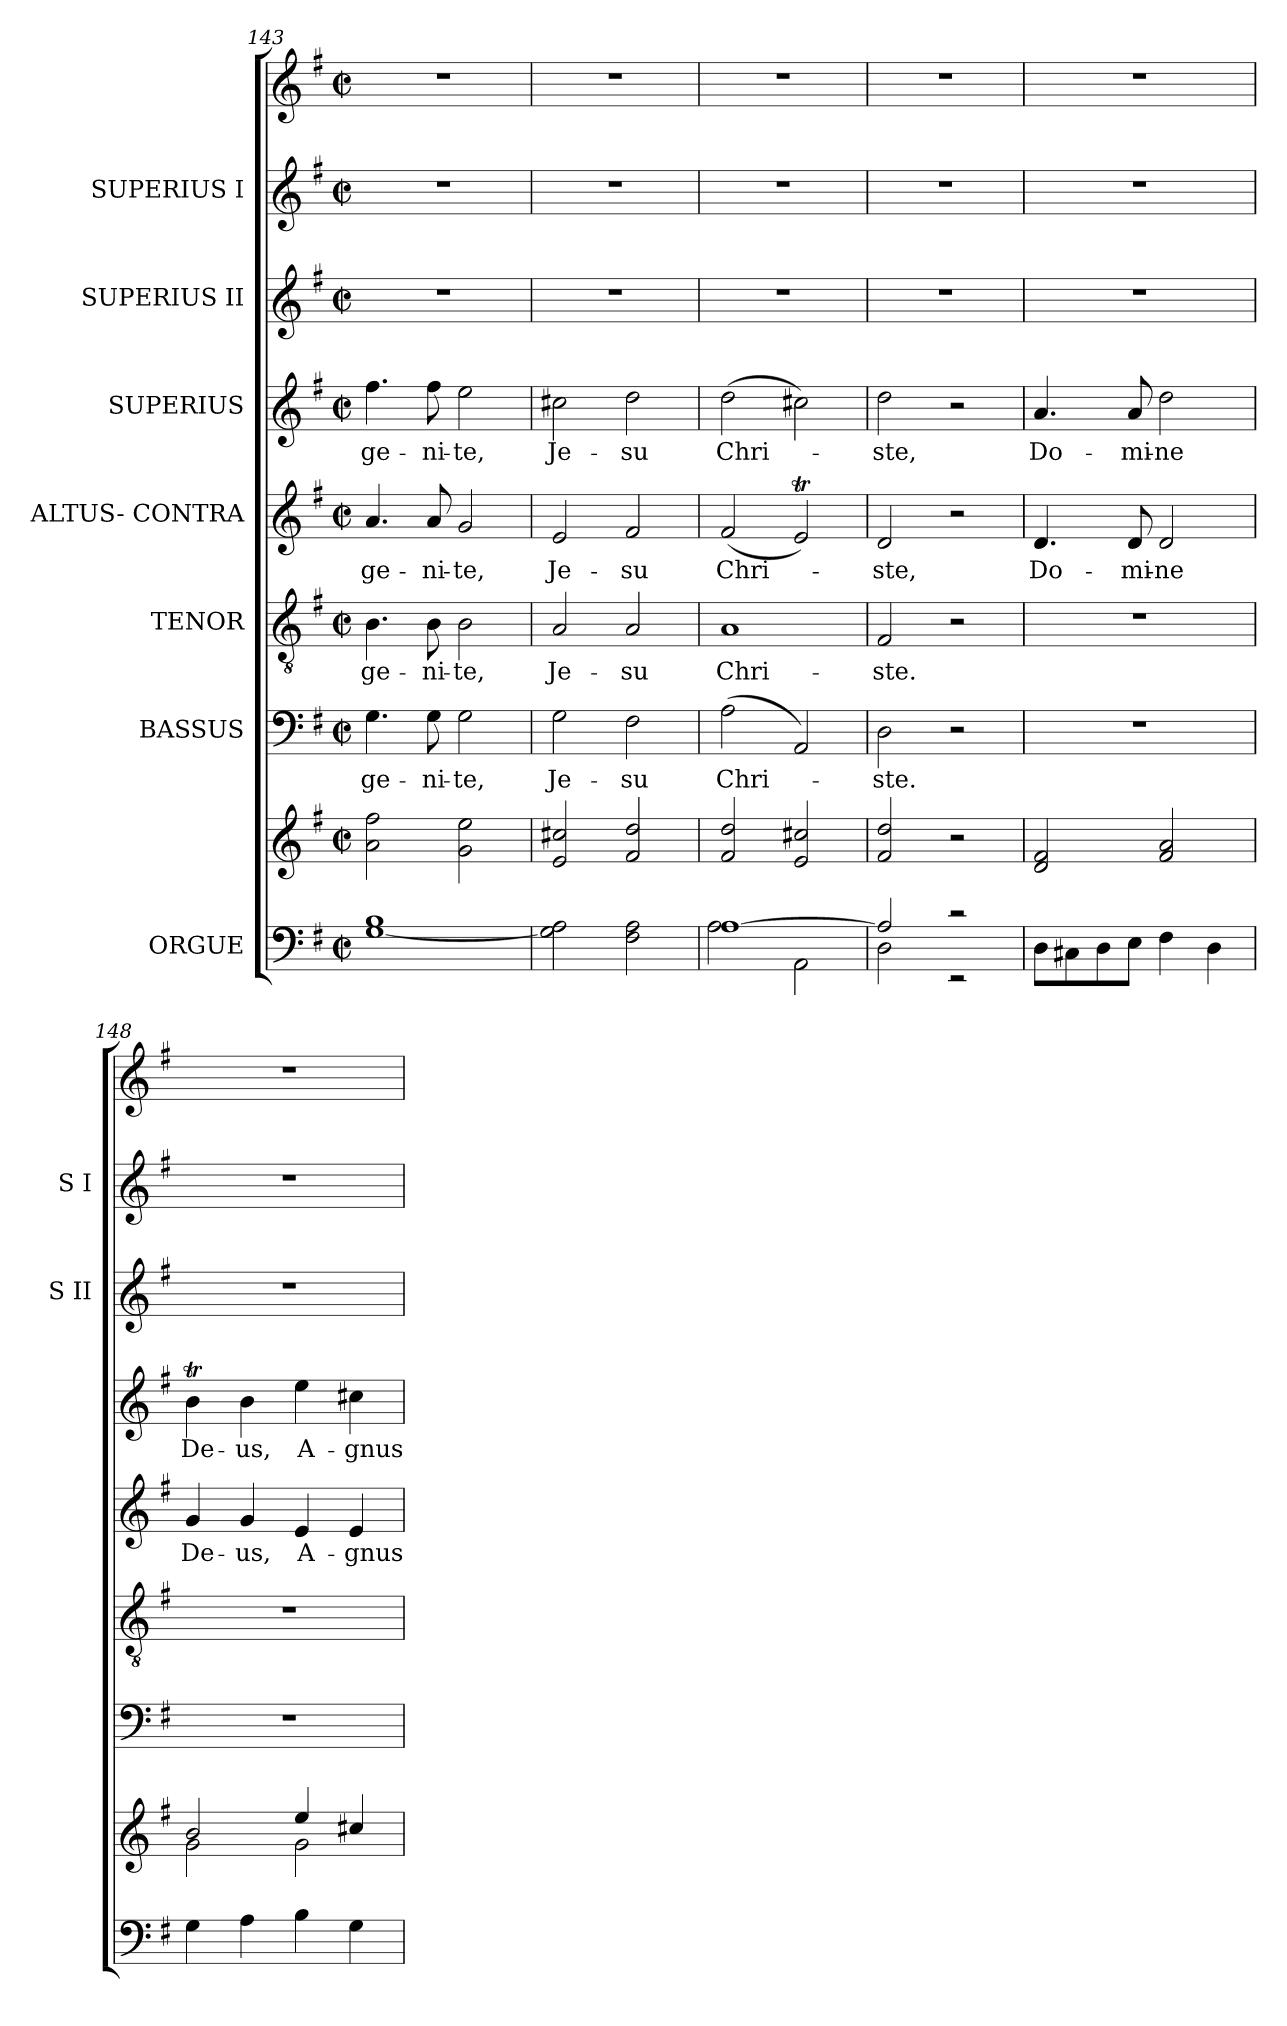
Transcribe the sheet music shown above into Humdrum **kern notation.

**kern	**kern	**kern	**text	**kern	**text	**kern	**text	**kern	**text	**kern	**kern	**kern
*part8	*part8	*part7	*part7	*part6	*part6	*part5	*part5	*part4	*part4	*part3	*part2	*part1
*staff9	*staff8	*staff7	*staff7	*staff6	*staff6	*staff5	*staff5	*staff4	*staff4	*staff3	*staff2	*staff1
*I"ORGUE	*	*I"BASSUS	*	*I"TENOR	*	*I"ALTUS- CONTRA	*	*I"SUPERIUS	*	*I"SUPERIUS II	*I"SUPERIUS I	*
*	*	*	*	*	*	*	*	*	*	*I'S II	*I'S I	*
*clefF4	*clefG2	*clefF4	*	*clefGv2	*	*clefG2	*	*clefG2	*	*clefG2	*clefG2	*clefG2
*k[f#]	*k[f#]	*k[f#]	*	*k[f#]	*	*k[f#]	*	*k[f#]	*	*k[f#]	*k[f#]	*k[f#]
*e:	*e:	*e:	*	*e:	*	*e:	*	*e:	*	*e:	*e:	*e:
*M2/2	*M2/2	*M2/2	*	*M2/2	*	*M2/2	*	*M2/2	*	*M2/2	*M2/2	*M2/2
*met(c|)	*met(c|)	*met(c|)	*	*met(c|)	*	*met(c|)	*	*met(c|)	*	*met(c|)	*met(c|)	*met(c|)
=143	=143	=143	=143	=143	=143	=143	=143	=143	=143	=143	=143	=143
!	!	!	!LO:LY:b	!	!LO:LY:b	!	!LO:LY:b	!	!LO:LY:b	!	!	!
[<1G 1B	2a\ 2ff#\	4.G\	-ge-	4.B\	-ge-	4.a/	-ge-	4.ff#\	-ge-	1r	1r	1r
!	!	!	!LO:LY:b	!	!LO:LY:b	!	!LO:LY:b	!	!LO:LY:b	!	!	!
.	.	8G\	-ni-	8B\	-ni-	8a/	-ni-	8ff#\	-ni-	.	.	.
!	!	!	!LO:LY:b	!	!LO:LY:b	!	!LO:LY:b	!	!LO:LY:b	!	!	!
.	2g\ 2ee\	2G\	-te,	2B\	-te,	2g/	-te,	2ee\	-te,	.	.	.
!!LO:LB:g=z
=144	=144	=144	=144	=144	=144	=144	=144	=144	=144	=144	=144	=144
!	!	!	!LO:LY:b	!	!LO:LY:b	!	!LO:LY:b	!	!LO:LY:b	!	!	!
2G\] 2A\	2e/ 2cc#X/	2G\	Je-	2A/	Je-	2e/	Je-	2cc#X\	Je-	1r	1r	1r
!	!	!	!LO:LY:b	!	!LO:LY:b	!	!LO:LY:b	!	!LO:LY:b	!	!	!
2F#\ 2A\	2f#/ 2dd/	2F#\	-su	2A/	-su	2f#/	-su	2dd\	-su	.	.	.
=145	=145	=145	=145	=145	=145	=145	=145	=145	=145	=145	=145	=145
*^	*	*	*	*	*	*	*	*	*	*	*	*
!	!	!	!	!LO:LY:b	!	!LO:LY:b	!	!LO:LY:b	!	!LO:LY:b	!	!	!
[>1A	2A\	2f#/ 2dd/	(>2A\	Chri-	1A	Chri-	(<2f#/	Chri-	(>2dd\	Chri-	1r	1r	1r
.	2AA\	2e/ 2cc#X/	2AA/)	.	.	.	2eT/)	.	2cc#X\)	.	.	.	.
=146	=146	=146	=146	=146	=146	=146	=146	=146	=146	=146	=146	=146	=146
!	!	!	!	!LO:LY:b	!	!LO:LY:b	!	!LO:LY:b	!	!LO:LY:b	!	!	!
2A/]	2D\	2f#/ 2dd/	2D\	-ste.	2F#/	-ste.	2d/	-ste,	2dd\	-ste,	1r	1r	1r
2rc	2rEE	2r	2r	.	2r	.	2r	.	2r	.	.	.	.
=147	=147	=147	=147	=147	=147	=147	=147	=147	=147	=147	=147	=147	=147
!	!	!	!	!	!	!	!	!LO:LY:b	!	!LO:LY:b	!	!	!
*v	*v	*	*	*	*	*	*	*	*	*	*	*	*
8D\L	2d/ 2f#/	1r	.	1r	.	4.d/	Do-	4.a/	Do-	1r	1r	1r
8C#X\	.	.	.	.	.	.	.	.	.	.	.	.
8D\	.	.	.	.	.	.	.	.	.	.	.	.
!	!	!	!	!	!	!	!LO:LY:b	!	!LO:LY:b	!	!	!
8E\J	.	.	.	.	.	8d/	-mi-	8a/	-mi-	.	.	.
!	!	!	!	!	!	!	!LO:LY:b	!	!LO:LY:b	!	!	!
4F#\	2f#/ 2a/	.	.	.	.	2d/	-ne	2dd\	-ne	.	.	.
4D\	.	.	.	.	.	.	.	.	.	.	.	.
=148	=148	=148	=148	=148	=148	=148	=148	=148	=148	=148	=148	=148
*	*^	*	*	*	*	*	*	*	*	*	*	*
!	!	!	!	!	!	!	!	!LO:LY:b	!	!LO:LY:b	!	!	!
4G\	2b/	2g\	1r	.	1r	.	4g/	De-	4bt\	De-	1r	1r	1r
!	!	!	!	!	!	!	!	!LO:LY:b	!	!LO:LY:b	!	!	!
4A\	.	.	.	.	.	.	4g/	-us,	4b\	-us,	.	.	.
!	!	!	!	!	!	!	!	!LO:LY:b	!	!LO:LY:b	!	!	!
4B\	4ee/	2g\	.	.	.	.	4e/	A-	4ee\	A-	.	.	.
!	!	!	!	!	!	!	!	!LO:LY:b	!	!LO:LY:b	!	!	!
4G\	4cc#X/	.	.	.	.	.	4e/	-gnus	4cc#X\	-gnus	.	.	.
*	*v	*v	*	*	*	*	*	*	*	*	*	*	*
=	=	=	=	=	=	=	=	=	=	=	=	=
*-	*-	*-	*-	*-	*-	*-	*-	*-	*-	*-	*-	*-
